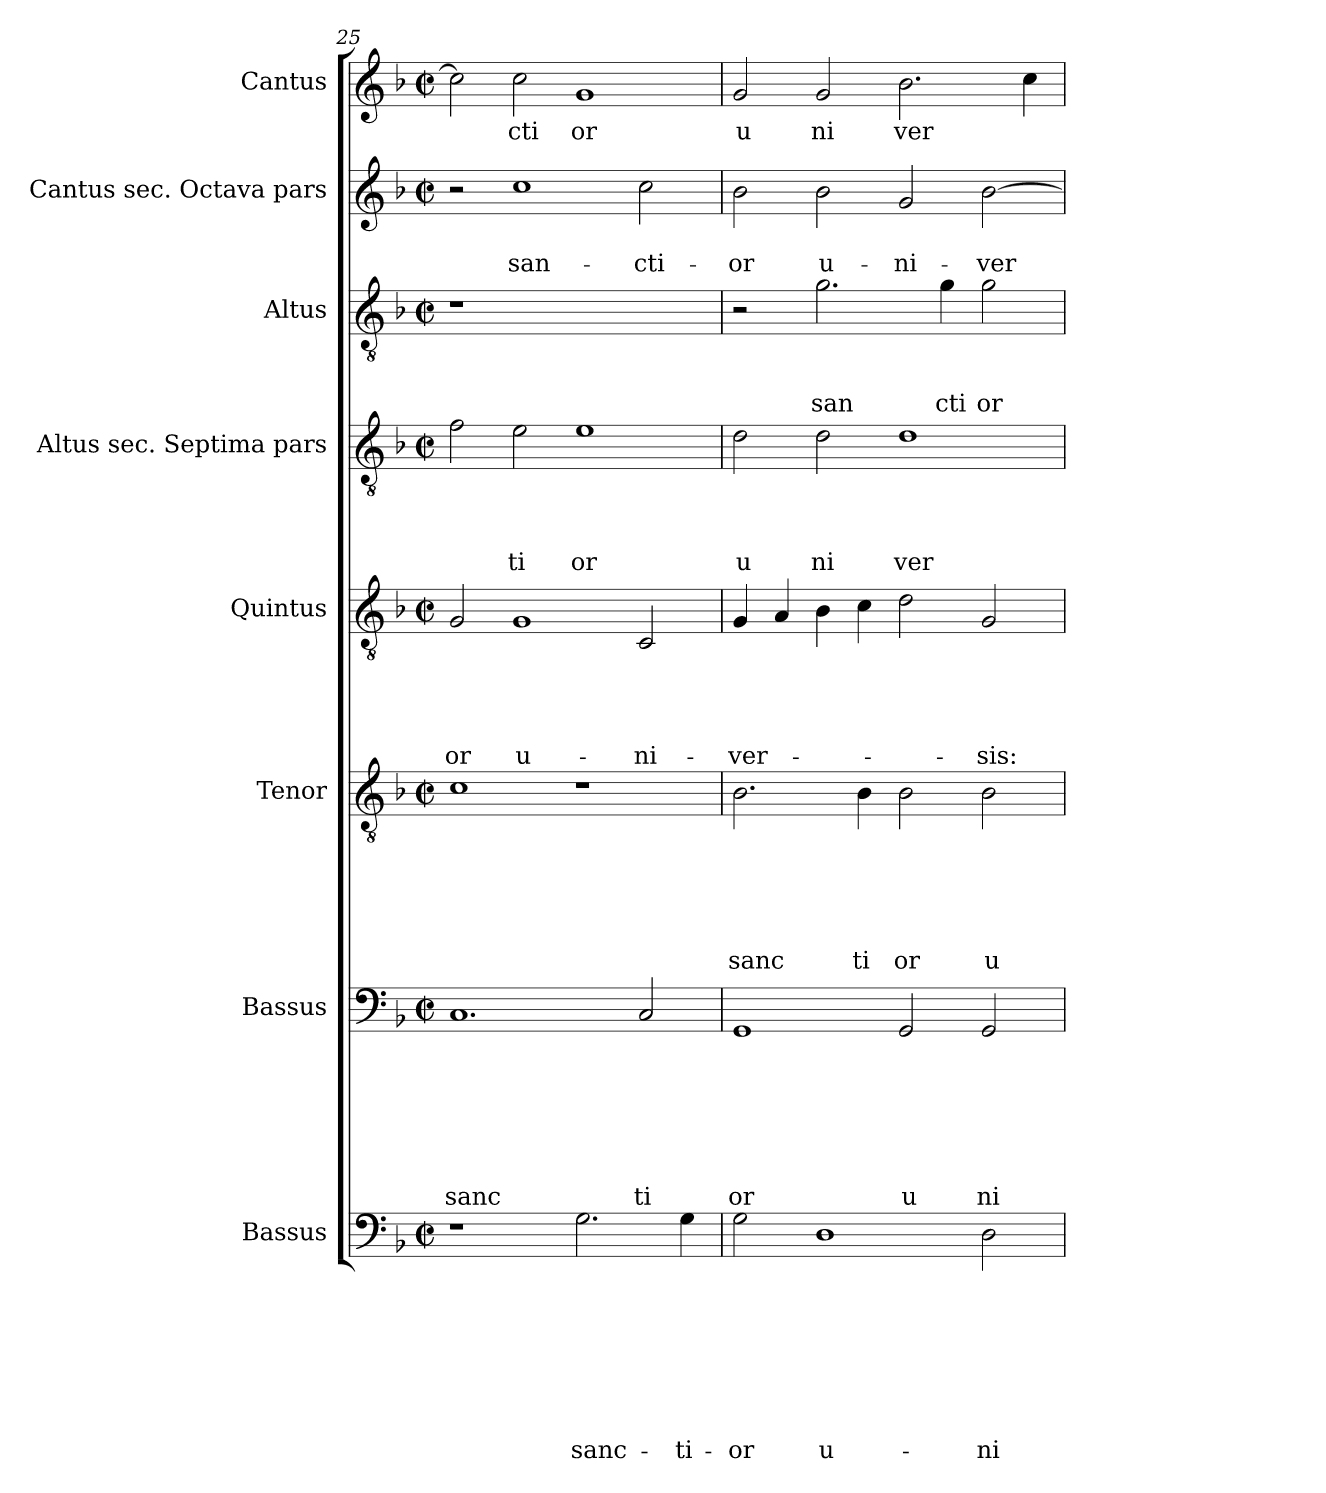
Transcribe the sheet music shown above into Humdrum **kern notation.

**kern	**text	**text	**text	**text	**text	**text	**text	**text	**kern	**text	**text	**text	**text	**text	**text	**text	**kern	**text	**text	**text	**text	**text	**text	**kern	**text	**text	**text	**text	**text	**kern	**text	**text	**text	**text	**kern	**text	**text	**text	**kern	**text	**text	**kern	**text
*part8	*part8	*part8	*part8	*part8	*part8	*part8	*part8	*part8	*part7	*part7	*part7	*part7	*part7	*part7	*part7	*part7	*part6	*part6	*part6	*part6	*part6	*part6	*part6	*part5	*part5	*part5	*part5	*part5	*part5	*part4	*part4	*part4	*part4	*part4	*part3	*part3	*part3	*part3	*part2	*part2	*part2	*part1	*part1
*staff8	*staff8	*staff8	*staff8	*staff8	*staff8	*staff8	*staff8	*staff8	*staff7	*staff7	*staff7	*staff7	*staff7	*staff7	*staff7	*staff7	*staff6	*staff6	*staff6	*staff6	*staff6	*staff6	*staff6	*staff5	*staff5	*staff5	*staff5	*staff5	*staff5	*staff4	*staff4	*staff4	*staff4	*staff4	*staff3	*staff3	*staff3	*staff3	*staff2	*staff2	*staff2	*staff1	*staff1
*I"Bassus	*	*	*	*	*	*	*	*	*I"Bassus	*	*	*	*	*	*	*	*I"Tenor	*	*	*	*	*	*	*I"Quintus	*	*	*	*	*	*I"Altus sec. Septima pars	*	*	*	*	*I"Altus	*	*	*	*I"Cantus sec. Octava pars	*	*	*I"Cantus	*
*	*	*	*	*	*	*	*	*	*I'Bassus	*	*	*	*	*	*	*	*I'Tenor	*	*	*	*	*	*	*I'Quintus	*	*	*	*	*	*	*	*	*	*	*I'Altus	*	*	*	*	*	*	*I'Cantus	*
*clefF4	*	*	*	*	*	*	*	*	*clefF4	*	*	*	*	*	*	*	*clefGv2	*	*	*	*	*	*	*clefGv2	*	*	*	*	*	*clefGv2	*	*	*	*	*clefGv2	*	*	*	*clefG2	*	*	*clefG2	*
*k[b-]	*	*	*	*	*	*	*	*	*k[b-]	*	*	*	*	*	*	*	*k[b-]	*	*	*	*	*	*	*k[b-]	*	*	*	*	*	*k[b-]	*	*	*	*	*k[b-]	*	*	*	*k[b-]	*	*	*k[b-]	*
*F:	*	*	*	*	*	*	*	*	*F:	*	*	*	*	*	*	*	*F:	*	*	*	*	*	*	*F:	*	*	*	*	*	*F:	*	*	*	*	*F:	*	*	*	*F:	*	*	*F:	*
*M2/2	*	*	*	*	*	*	*	*	*M2/2	*	*	*	*	*	*	*	*M2/2	*	*	*	*	*	*	*M2/2	*	*	*	*	*	*M2/2	*	*	*	*	*M2/2	*	*	*	*M2/2	*	*	*M2/2	*
*met(c|)	*	*	*	*	*	*	*	*	*met(c|)	*	*	*	*	*	*	*	*met(c|)	*	*	*	*	*	*	*met(c|)	*	*	*	*	*	*met(c|)	*	*	*	*	*met(c|)	*	*	*	*met(c|)	*	*	*met(c|)	*
=25	=25	=25	=25	=25	=25	=25	=25	=25	=25	=25	=25	=25	=25	=25	=25	=25	=25	=25	=25	=25	=25	=25	=25	=25	=25	=25	=25	=25	=25	=25	=25	=25	=25	=25	=25	=25	=25	=25	=25	=25	=25	=25	=25
!	!	!	!	!	!	!	!	!	!	!	!	!	!	!	!	!LO:LY:b	!	!	!	!	!	!	!	!	!	!	!	!	!LO:LY:b	!	!	!	!	!	!	!	!	!	!	!	!	!	!
1r	.	.	.	.	.	.	.	.	1.C	.	.	.	.	.	.	sanc	1c	.	.	.	.	.	.	2G/	.	.	.	.	-or	2f\	.	.	.	.	1r	.	.	.	2r	.	.	2cc\]	.
!	!	!	!	!	!	!	!	!	!	!	!	!	!	!	!	!	!	!	!	!	!	!	!	!	!	!	!	!	!LO:LY:b	!	!	!	!	!LO:LY:b	!	!	!	!	!	!	!LO:LY:b	!	!LO:LY:b
.	.	.	.	.	.	.	.	.	.	.	.	.	.	.	.	.	.	.	.	.	.	.	.	1G	.	.	.	.	u-	2e\	.	.	.	ti	.	.	.	.	1cc	.	san-	2cc\	cti
!	!	!	!	!	!	!	!	!LO:LY:b	!	!	!	!	!	!	!	!	!	!	!	!	!	!	!	!	!	!	!	!	!	!	!	!	!	!LO:LY:b	!	!	!	!	!	!	!	!	!LO:LY:b
2.G\	.	.	.	.	.	.	.	sanc-	.	.	.	.	.	.	.	.	1r	.	.	.	.	.	.	.	.	.	.	.	.	1e	.	.	.	or	1ryy	.	.	.	.	.	.	1g	or
!	!	!	!	!	!	!	!	!	!	!	!	!	!	!	!	!LO:LY:b	!	!	!	!	!	!	!	!	!	!	!	!	!LO:LY:b	!	!	!	!	!	!	!	!	!	!	!	!LO:LY:b	!	!
.	.	.	.	.	.	.	.	.	2C/	.	.	.	.	.	.	ti	.	.	.	.	.	.	.	2C/	.	.	.	.	-ni-	.	.	.	.	.	.	.	.	.	2cc\	.	-cti-	.	.
!	!	!	!	!	!	!	!	!LO:LY:b	!	!	!	!	!	!	!	!	!	!	!	!	!	!	!	!	!	!	!	!	!	!	!	!	!	!	!	!	!	!	!	!	!	!	!
4G\	.	.	.	.	.	.	.	-ti-	.	.	.	.	.	.	.	.	.	.	.	.	.	.	.	.	.	.	.	.	.	.	.	.	.	.	.	.	.	.	.	.	.	.	.
=26	=26	=26	=26	=26	=26	=26	=26	=26	=26	=26	=26	=26	=26	=26	=26	=26	=26	=26	=26	=26	=26	=26	=26	=26	=26	=26	=26	=26	=26	=26	=26	=26	=26	=26	=26	=26	=26	=26	=26	=26	=26	=26	=26
!	!	!	!	!	!	!	!	!LO:LY:b	!	!	!	!	!	!	!	!LO:LY:b	!	!	!	!	!	!	!LO:LY:b	!	!	!	!	!	!LO:LY:b	!	!	!	!	!LO:LY:b	!	!	!	!	!	!	!LO:LY:b	!	!LO:LY:b
2G\	.	.	.	.	.	.	.	-or	1GG	.	.	.	.	.	.	or	2.B-\	.	.	.	.	.	sanc	4G/	.	.	.	.	-ver-	2d\	.	.	.	u	2r	.	.	.	2b-\	.	-or	2g/	u
.	.	.	.	.	.	.	.	.	.	.	.	.	.	.	.	.	.	.	.	.	.	.	.	4A/	.	.	.	.	.	.	.	.	.	.	.	.	.	.	.	.	.	.	.
!	!	!	!	!	!	!	!	!LO:LY:b	!	!	!	!	!	!	!	!	!	!	!	!	!	!	!	!	!	!	!	!	!	!	!	!	!	!LO:LY:b	!	!	!	!LO:LY:b	!	!	!LO:LY:b	!	!LO:LY:b
1D	.	.	.	.	.	.	.	u-	.	.	.	.	.	.	.	.	.	.	.	.	.	.	.	4B-\	.	.	.	.	.	2d\	.	.	.	ni	2.g\	.	.	san	2b-\	.	u-	2g/	ni
!	!	!	!	!	!	!	!	!	!	!	!	!	!	!	!	!	!	!	!	!	!	!	!LO:LY:b	!	!	!	!	!	!	!	!	!	!	!	!	!	!	!	!	!	!	!	!
.	.	.	.	.	.	.	.	.	.	.	.	.	.	.	.	.	4B-\	.	.	.	.	.	ti	4c\	.	.	.	.	.	.	.	.	.	.	.	.	.	.	.	.	.	.	.
!	!	!	!	!	!	!	!	!	!	!	!	!	!	!	!	!LO:LY:b	!	!	!	!	!	!	!LO:LY:b	!	!	!	!	!	!	!	!	!	!	!LO:LY:b	!	!	!	!	!	!	!LO:LY:b	!	!LO:LY:b
.	.	.	.	.	.	.	.	.	2GG/	.	.	.	.	.	.	u	2B-\	.	.	.	.	.	or	2d\	.	.	.	.	.	1d	.	.	.	ver	.	.	.	.	2g/	.	-ni-	2.b-\	ver
!	!	!	!	!	!	!	!	!	!	!	!	!	!	!	!	!	!	!	!	!	!	!	!	!	!	!	!	!	!	!	!	!	!	!	!	!	!	!LO:LY:b	!	!	!	!	!
.	.	.	.	.	.	.	.	.	.	.	.	.	.	.	.	.	.	.	.	.	.	.	.	.	.	.	.	.	.	.	.	.	.	.	4g\	.	.	cti	.	.	.	.	.
!	!	!	!	!	!	!	!	!LO:LY:b	!	!	!	!	!	!	!	!LO:LY:b	!	!	!	!	!	!	!LO:LY:b	!	!	!	!	!	!LO:LY:b	!	!	!	!	!	!	!	!	!LO:LY:b	!	!	!LO:LY:b	!	!
2D\	.	.	.	.	.	.	.	-ni-	2GG/	.	.	.	.	.	.	ni	2B-\	.	.	.	.	.	u	2G/	.	.	.	.	-sis:	.	.	.	.	.	2g\	.	.	or	[>2b-\	.	-ver-	.	.
.	.	.	.	.	.	.	.	.	.	.	.	.	.	.	.	.	.	.	.	.	.	.	.	.	.	.	.	.	.	.	.	.	.	.	.	.	.	.	.	.	.	4cc\	.
=	=	=	=	=	=	=	=	=	=	=	=	=	=	=	=	=	=	=	=	=	=	=	=	=	=	=	=	=	=	=	=	=	=	=	=	=	=	=	=	=	=	=	=
*-	*-	*-	*-	*-	*-	*-	*-	*-	*-	*-	*-	*-	*-	*-	*-	*-	*-	*-	*-	*-	*-	*-	*-	*-	*-	*-	*-	*-	*-	*-	*-	*-	*-	*-	*-	*-	*-	*-	*-	*-	*-	*-	*-
